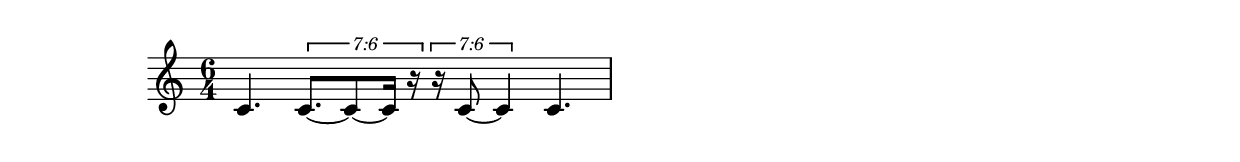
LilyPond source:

\version "2.19.83"
\language "english"
\score
{
    \new Staff
    {
        \time 6/4
        c'4.
        \tweak text #tuplet-number::calc-fraction-text
        \tuplet 7/6
        {
            c'8.
            ~
            c'8
            ~
            c'16
            r16
        }
        \tweak text #tuplet-number::calc-fraction-text
        \tuplet 7/6
        {
            r16
            c'8
            ~
            c'4
        }
        c'4.
    }
}